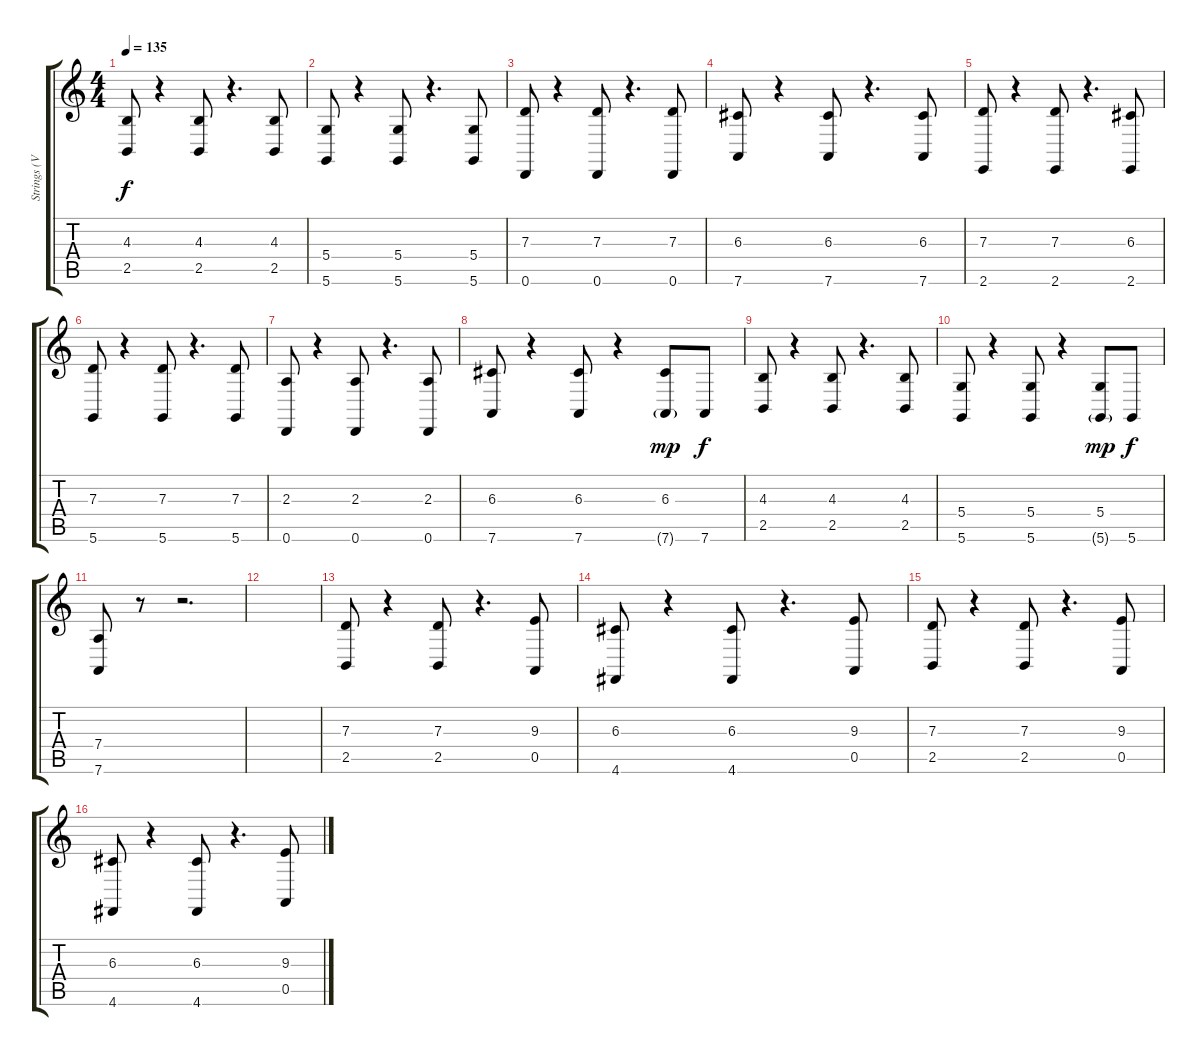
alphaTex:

\track ("Strings (Violin + Cello) I" "Strings (V") {instrument stringensemble1}
\staff {score tabs}
\tuning (E4 B3 G3 D3 A2 D2) {hide}
\ts (4 4)
\tempo 135
\clef g2
\ks c
(4.3 2.5).8{dy f} r.4 (4.3 2.5).8 r.4{d} (4.3 2.5).8 |
(5.4 5.6).8 r.4 (5.4 5.6).8 r.4{d} (5.4 5.6).8 |
(7.3 0.6).8 r.4 (7.3 0.6).8 r.4{d} (7.3 0.6).8 |
(6.3 7.6).8 r.4 (6.3 7.6).8 r.4{d} (6.3 7.6).8 |
(7.3 2.6).8 r.4 (7.3 2.6).8 r.4{d} (6.3 2.6).8 |
(7.3 5.6).8 r.4 (7.3 5.6).8 r.4{d} (7.3 5.6).8 |
(2.3 0.6).8 r.4 (2.3 0.6).8 r.4{d} (2.3 0.6).8 |
(6.3 7.6).8 r.4 (6.3 7.6).8 r.4 (6.3 7.6{g}).8{dy mp} 7.6.8{dy f} |
(4.3 2.5).8 r.4 (4.3 2.5).8 r.4{d} (4.3 2.5).8 |
(5.4 5.6).8 r.4 (5.4 5.6).8 r.4 (5.4 5.6{g}).8{dy mp} 5.6.8{dy f} |
(7.4 7.6).8 r.8 r.2{d} |
|
(7.3 2.5).8 r.4 (7.3 2.5).8 r.4{d} (9.3 0.5).8 |
(6.3 4.6).8 r.4 (6.3 4.6).8 r.4{d} (9.3 0.5).8 |
(7.3 2.5).8 r.4 (7.3 2.5).8 r.4{d} (9.3 0.5).8 |
(6.3 4.6).8 r.4 (6.3 4.6).8 r.4{d} (9.3 0.5).8
